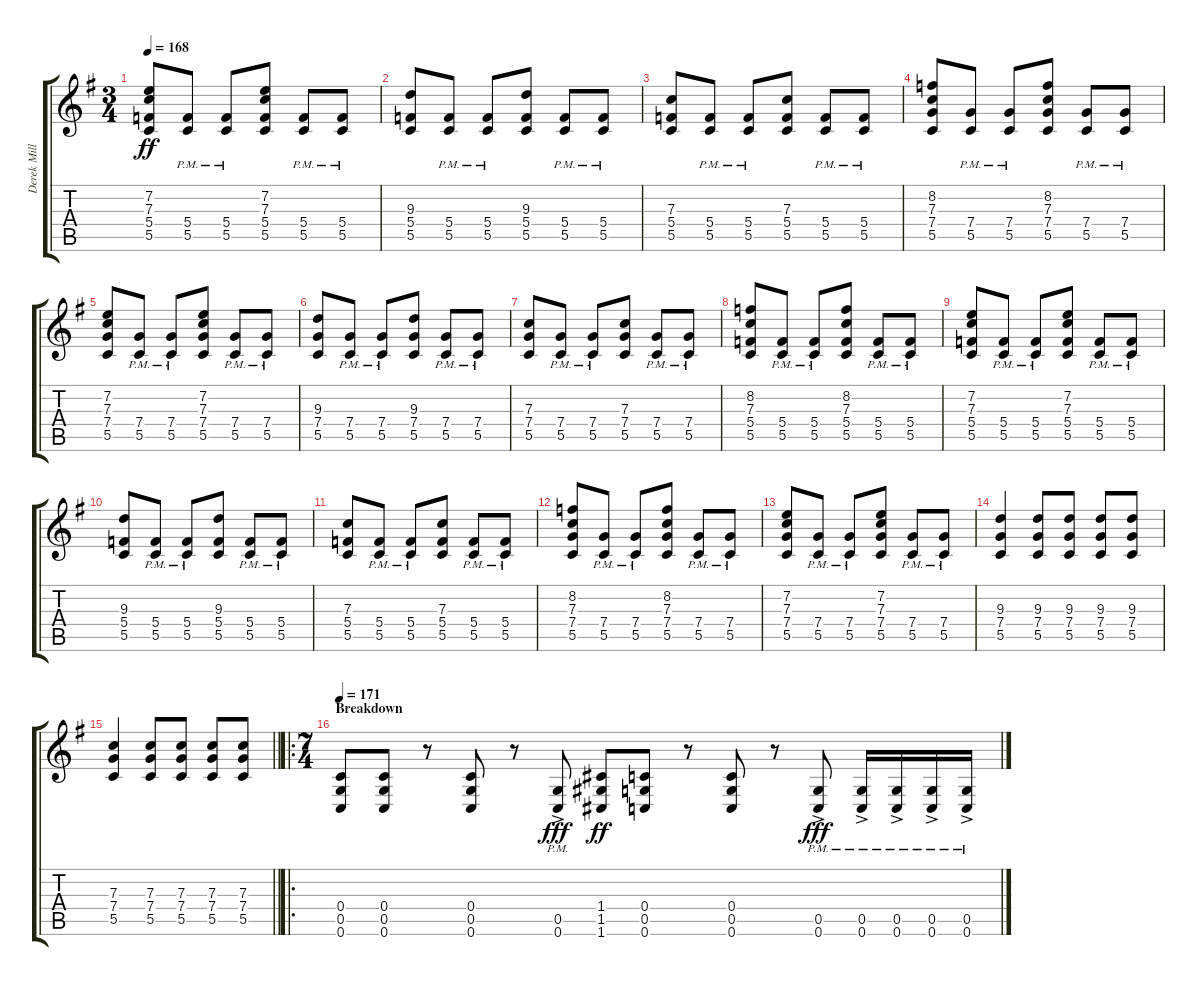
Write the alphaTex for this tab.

\track ("Derek Miller - Guitar" "Derek Mill") {instrument distortionguitar}
\staff {score tabs}
\tuning (D4 A3 F3 C3 G2 C2) {hide}
\ts (3 4)
\tempo 168
\clef g2
\ks eminor
(7.2 7.3 5.4 5.5).8{dy ff} (5.4{pm} 5.5{pm}).8 (5.4{pm} 5.5{pm}).8 (7.2 7.3 5.4 5.5).8 (5.4{pm} 5.5{pm}).8 (5.4{pm} 5.5{pm}).8 |
(9.3 5.4 5.5).8 (5.4{pm} 5.5{pm}).8 (5.4{pm} 5.5{pm}).8 (9.3 5.4 5.5).8 (5.4{pm} 5.5{pm}).8 (5.4{pm} 5.5{pm}).8 |
(7.3 5.4 5.5).8 (5.4{pm} 5.5{pm}).8 (5.4{pm} 5.5{pm}).8 (7.3 5.4 5.5).8 (5.4{pm} 5.5{pm}).8 (5.4{pm} 5.5{pm}).8 |
(8.2 7.3 7.4 5.5).8 (7.4{pm} 5.5{pm}).8 (7.4{pm} 5.5{pm}).8 (8.2 7.3 7.4 5.5).8 (7.4{pm} 5.5{pm}).8 (7.4{pm} 5.5{pm}).8 |
(7.2 7.3 7.4 5.5).8 (7.4{pm} 5.5{pm}).8 (7.4{pm} 5.5{pm}).8 (7.2 7.3 7.4 5.5).8 (7.4{pm} 5.5{pm}).8 (7.4{pm} 5.5{pm}).8 |
(9.3 7.4 5.5).8 (7.4{pm} 5.5{pm}).8 (7.4{pm} 5.5{pm}).8 (9.3 7.4 5.5).8 (7.4{pm} 5.5{pm}).8 (7.4{pm} 5.5{pm}).8 |
(7.3 7.4 5.5).8 (7.4{pm} 5.5{pm}).8 (7.4{pm} 5.5{pm}).8 (7.3 7.4 5.5).8 (7.4{pm} 5.5{pm}).8 (7.4{pm} 5.5{pm}).8 |
(8.2 7.3 5.4 5.5).8 (5.4{pm} 5.5{pm}).8 (5.4{pm} 5.5{pm}).8 (8.2 7.3 5.4 5.5).8 (5.4{pm} 5.5{pm}).8 (5.4{pm} 5.5{pm}).8 |
(7.2 7.3 5.4 5.5).8 (5.4{pm} 5.5{pm}).8 (5.4{pm} 5.5{pm}).8 (7.2 7.3 5.4 5.5).8 (5.4{pm} 5.5{pm}).8 (5.4{pm} 5.5{pm}).8 |
(9.3 5.4 5.5).8 (5.4{pm} 5.5{pm}).8 (5.4{pm} 5.5{pm}).8 (9.3 5.4 5.5).8 (5.4{pm} 5.5{pm}).8 (5.4{pm} 5.5{pm}).8 |
(7.3 5.4 5.5).8 (5.4{pm} 5.5{pm}).8 (5.4{pm} 5.5{pm}).8 (7.3 5.4 5.5).8 (5.4{pm} 5.5{pm}).8 (5.4{pm} 5.5{pm}).8 |
(8.2 7.3 7.4 5.5).8 (7.4{pm} 5.5{pm}).8 (7.4{pm} 5.5{pm}).8 (8.2 7.3 7.4 5.5).8 (7.4{pm} 5.5{pm}).8 (7.4{pm} 5.5{pm}).8 |
(7.2 7.3 7.4 5.5).8 (7.4{pm} 5.5{pm}).8 (7.4{pm} 5.5{pm}).8 (7.2 7.3 7.4 5.5).8 (7.4{pm} 5.5{pm}).8 (7.4{pm} 5.5{pm}).8 |
(9.3 7.4 5.5).4 (9.3 7.4 5.5).8 (9.3 7.4 5.5).8 (9.3 7.4 5.5).8 (9.3 7.4 5.5).8 |
\barLineRight lightlight
(7.3 7.4 5.5).4 (7.3 7.4 5.5).8 (7.3 7.4 5.5).8 (7.3 7.4 5.5).8 (7.3 7.4 5.5).8 |
\ro
\ts (7 4)
\section ("" "Breakdown")
\tempo 171
(0.4 0.5 0.6).8 (0.4 0.5 0.6).8 r.8 (0.4 0.5 0.6).8 r.8 (0.5{ac pm} 0.6{ac pm}).8{dy fff} (1.4 1.5 1.6).8{dy ff} (0.4 0.5 0.6).8 r.8 (0.4 0.5 0.6).8 r.8 (0.5{ac pm} 0.6{ac pm}).8{dy fff} (0.5{ac pm} 0.6{ac pm}).16 (0.5{ac pm} 0.6{ac pm}).16 (0.5{ac pm} 0.6{ac pm}).16 (0.5{ac pm} 0.6{ac pm}).16
